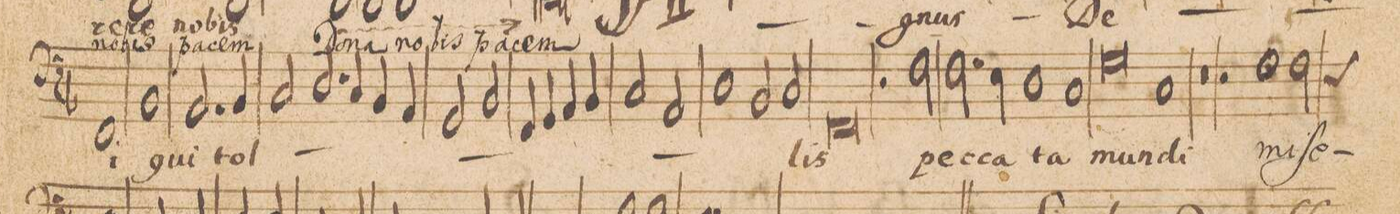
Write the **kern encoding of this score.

**kern	**text	**text
*I"Basso	*	*
*clefF4	*	*
*k[b-]	*	*
*met(C|)	*	*
*M2/1	*	*
1FF	-i	.
=31	=31	=31
1BB-	qui	.
2.AA/	tol-	.
4BB-/	.	.
=32	=32	=32
2C/	.	.
2.D/	.	.
4C/	.	.
4BB-/	.	.
4AA/	.	.
=33	=33	=33
2GG/	.	.
2BB-/	.	.
4FF/	.	.
4GG/	.	.
4AA/	.	.
4BB-/	.	.
=34	=34	=34
2C/	.	.
2AA/	.	.
1D	.	.
=35-	=35-	=35-
2BB-/	.	.
2C/	.	.
0FF	lis	.
=36-	=36-	=36-
2r	.	.
2F\	pec-	.
=37	=37	=37
2.F\	-ca-	.
4E\	.	.
1D	-ta	.
=38-	=38-	=38-
1C	.	.
0G	mun-	.
=39-	=39-	=39-
1C	-di	.
=40	=40	=40
0r	.	.
=41-	=41-	=41-
2r	.	.
1F	mi-	.
*custos:D	*	*
2F\	-ſe-	.
=42	=42	=42
*-	*-	*-
